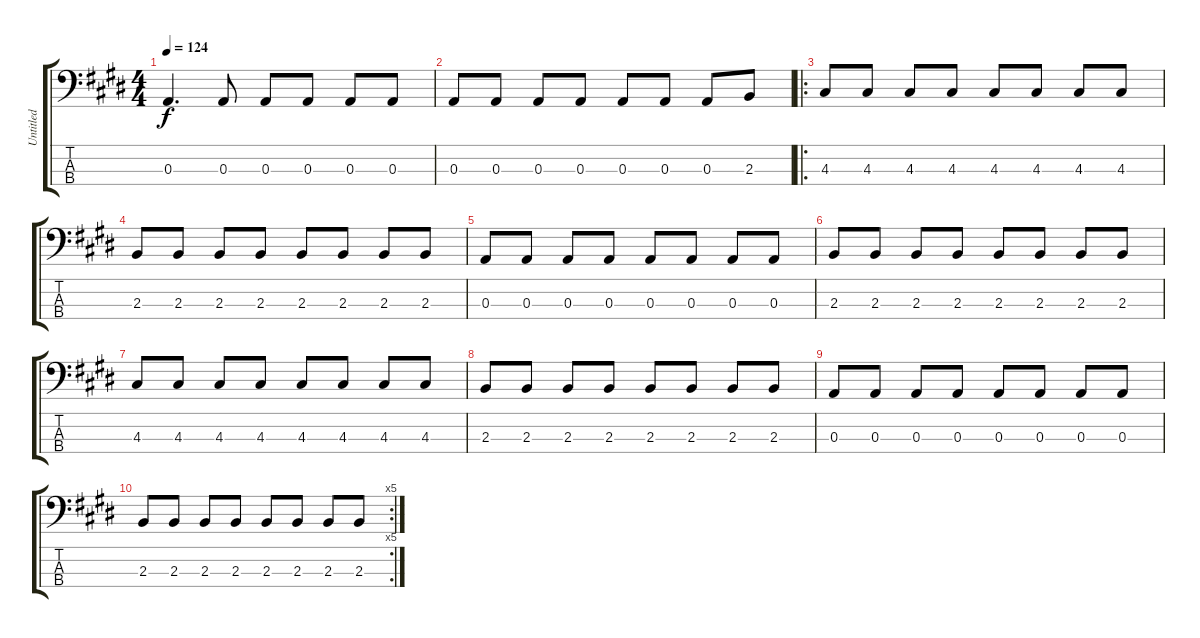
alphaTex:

\track ("Untitled" "Untitled") {instrument electricbassfinger}
\staff {score tabs}
\tuning (G2 D2 A1 E1) {hide}
\ts (4 4)
\tempo 124
\clef f4
\ks c#minor
0.3.4{d dy f} 0.3.8 0.3.8 0.3.8 0.3.8 0.3.8 |
0.3.8 0.3.8 0.3.8 0.3.8 0.3.8 0.3.8 0.3.8 2.3.8 |
\ro
\ks e
4.3.8 4.3.8 4.3.8 4.3.8 4.3.8 4.3.8 4.3.8 4.3.8 |
\ks c#minor
2.3.8 2.3.8 2.3.8 2.3.8 2.3.8 2.3.8 2.3.8 2.3.8 |
0.3.8 0.3.8 0.3.8 0.3.8 0.3.8 0.3.8 0.3.8 0.3.8 |
2.3.8 2.3.8 2.3.8 2.3.8 2.3.8 2.3.8 2.3.8 2.3.8 |
\ks e
4.3.8 4.3.8 4.3.8 4.3.8 4.3.8 4.3.8 4.3.8 4.3.8 |
\ks c#minor
2.3.8 2.3.8 2.3.8 2.3.8 2.3.8 2.3.8 2.3.8 2.3.8 |
0.3.8 0.3.8 0.3.8 0.3.8 0.3.8 0.3.8 0.3.8 0.3.8 |
\rc 5
2.3.8 2.3.8 2.3.8 2.3.8 2.3.8 2.3.8 2.3.8 2.3.8
